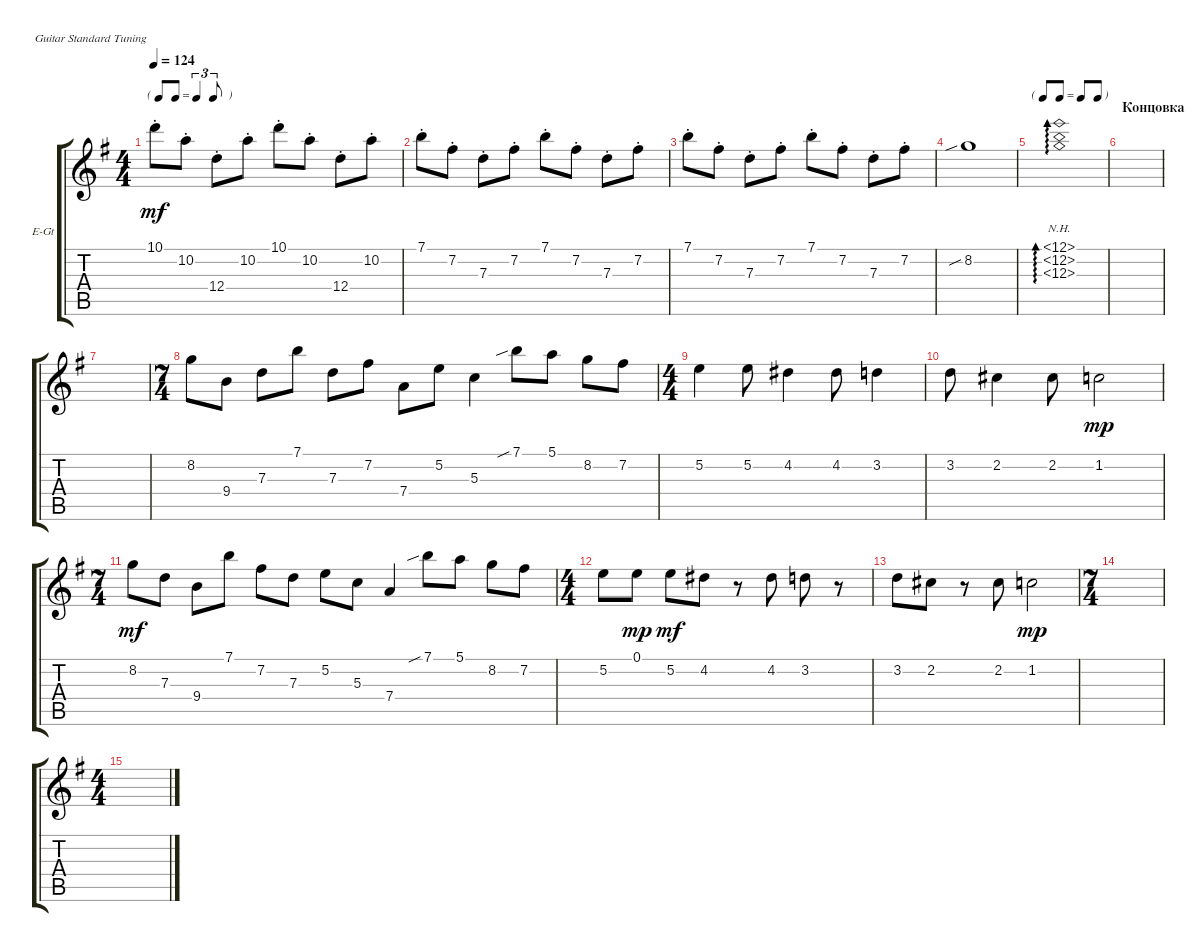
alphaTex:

\defaultSystemsLayout 4
\bracketExtendMode groupsimilarinstruments
\firstSystemTrackNameOrientation horizontal
\otherSystemsTrackNameOrientation horizontal
\track ("Electric Guitar" "E-Gt") {instrument electricguitarclean}
\staff {score tabs}
\tuning (E4 B3 G3 D3 A2 E2)
\ts (4 4)
\tf triplet8th
\tempo 124
\clef g2
\scale
0.333333
\ks eminor
10.1{st}.8{dy mf} 10.2{st}.8 12.4{st}.8 10.2{st}.8 10.1{st}.8 10.2{st}.8 12.4{st}.8 10.2{st}.8 |
\scale
0.333333 7.1{st}.8 7.2{st}.8 7.3{st}.8 7.2{st}.8 7.1{st}.8 7.2{st}.8 7.3{st}.8 7.2{st}.8 |
\scale
0.333333 7.1{st}.8 7.2{st}.8 7.3{st}.8 7.2{st}.8 7.1{st}.8 7.2{st}.8 7.3{st}.8 7.2{st}.8 |
\scale
0.333333 8.2{sib}.1 |
\tf none
\scale
0.333333 (12.2{nh} 12.3{nh} 12.1{nh}).1{ad 0} |
\section ("" "Концовка")
\scale
0.333333 |
\scale
0.191223 |
\ts (7 4)
\scale
0.404389 8.2.8 9.4.8 7.3.8 7.1.8 7.3.8 7.2.8 7.4.8 5.2.8 5.3.4 7.1{sib}.8 5.1.8 8.2.8 7.2.8 |
\ts (4 4)
\scale
0.404389 5.2.4 5.2.8 4.2.4 4.2.8 3.2.4 |
\scale
0.191223 3.2.8 2.2.4 2.2.8 1.2.2{dy mp} |
\ts (7 4)
\scale
0.404389 8.2.8{dy mf} 7.3.8 9.4.8 7.1.8 7.2.8 7.3.8 5.2.8 5.3.8 7.4.4 7.1{sib}.8 5.1.8 8.2.8 7.2.8 |
\ts (4 4)
\scale
0.404389 5.2.8 0.1.8{dy mp} 5.2.8{dy mf} 4.2.8 r.8 4.2.8 3.2.8 r.8 |
\scale
0.191223 3.2.8 2.2.8 r.8 2.2.8 1.2.2{dy mp} |
\ts (7 4)
\scale
0.404389 |
\ts (4 4)
\scale
0.404389 |
\scale
0.191223
